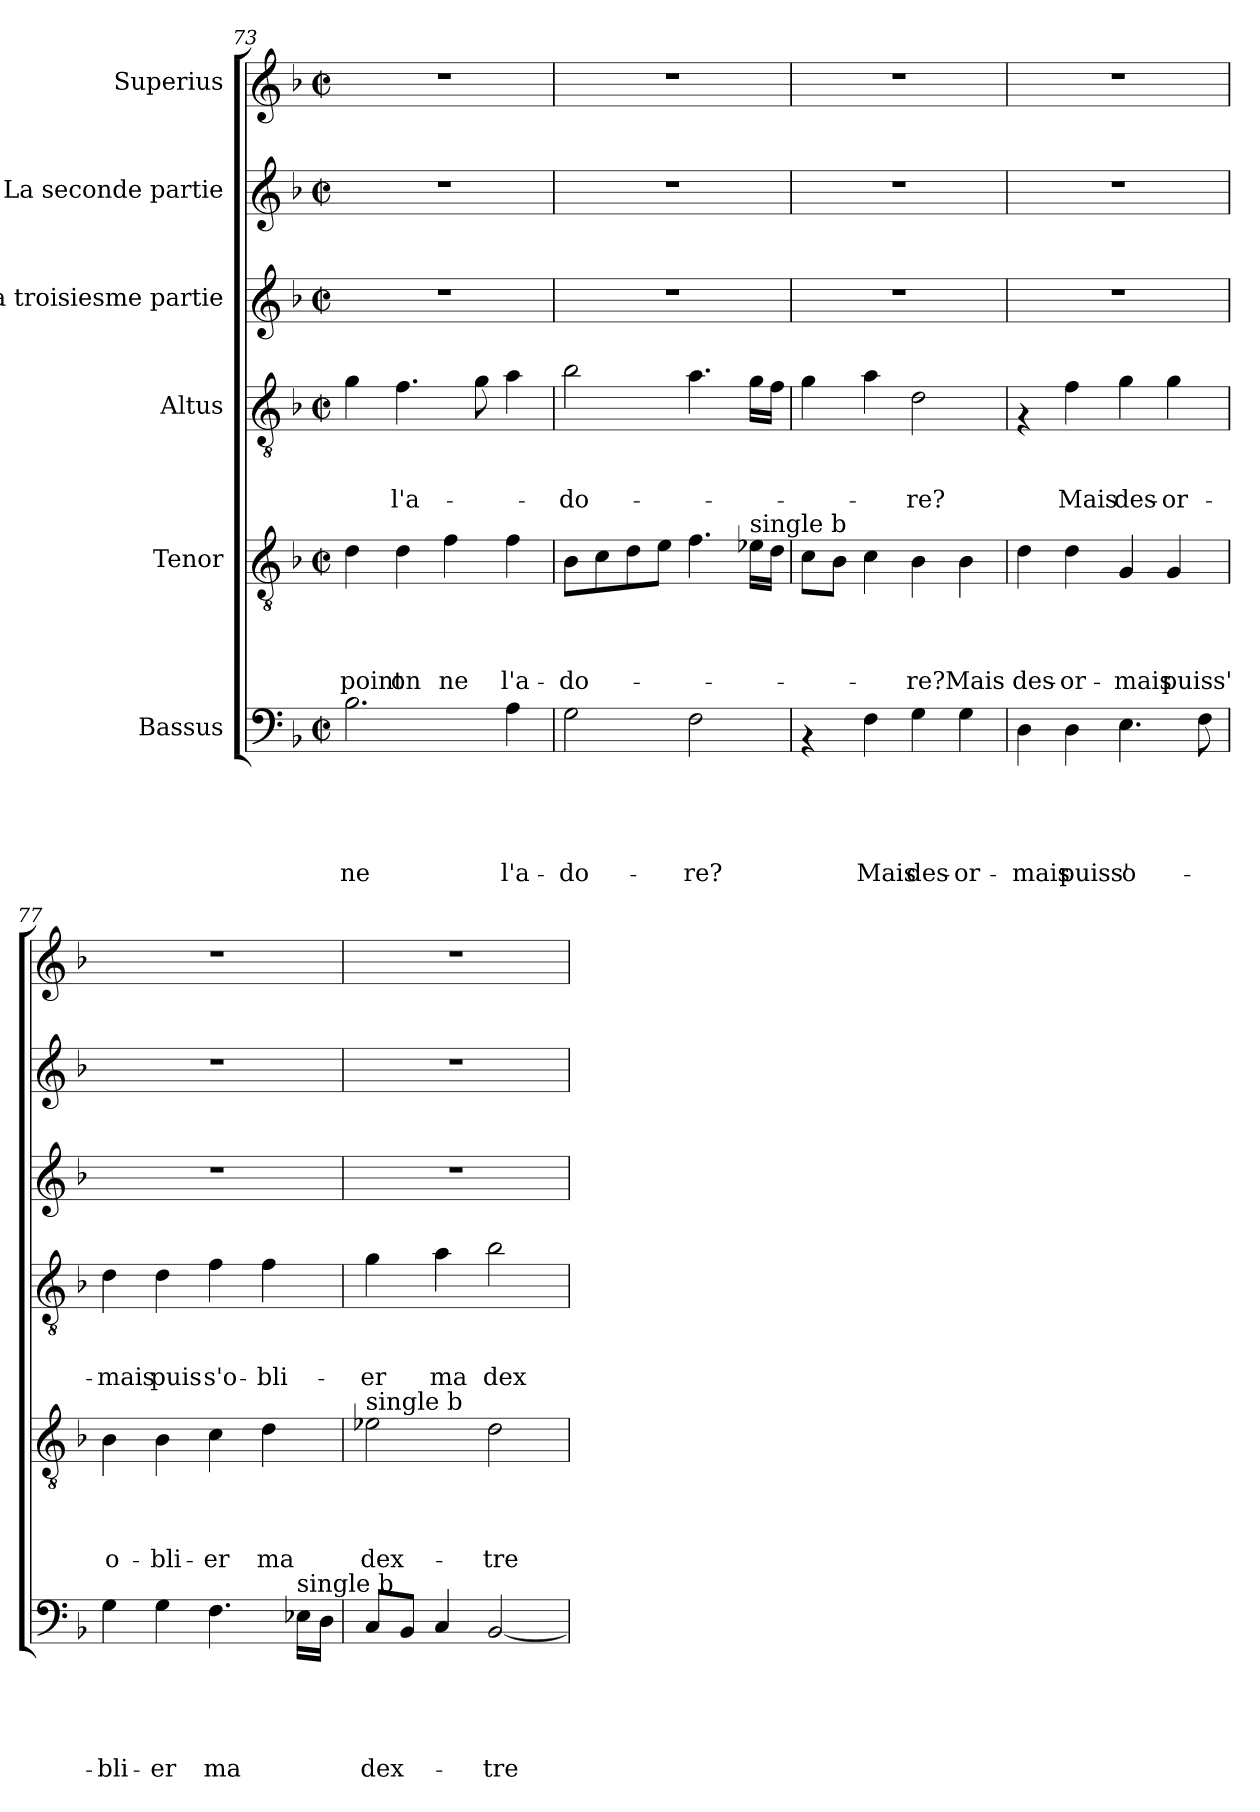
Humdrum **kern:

**kern	**text	**text	**text	**text	**text	**kern	**text	**text	**text	**text	**kern	**text	**text	**text	**kern	**kern	**kern
*part6	*part6	*part6	*part6	*part6	*part6	*part5	*part5	*part5	*part5	*part5	*part4	*part4	*part4	*part4	*part3	*part2	*part1
*staff6	*staff6	*staff6	*staff6	*staff6	*staff6	*staff5	*staff5	*staff5	*staff5	*staff5	*staff4	*staff4	*staff4	*staff4	*staff3	*staff2	*staff1
*I"Bassus	*	*	*	*	*	*I"Tenor	*	*	*	*	*I"Altus	*	*	*	*I"La troisiesme partie	*I"La seconde partie	*I"Superius
!!LO:LB:g=z
*clefF4	*	*	*	*	*	*clefGv2	*	*	*	*	*clefGv2	*	*	*	*clefG2	*clefG2	*clefG2
*k[b-]	*	*	*	*	*	*k[b-]	*	*	*	*	*k[b-]	*	*	*	*k[b-]	*k[b-]	*k[b-]
*F:	*	*	*	*	*	*F:	*	*	*	*	*F:	*	*	*	*F:	*F:	*F:
*M2/2	*	*	*	*	*	*M2/2	*	*	*	*	*M2/2	*	*	*	*M2/2	*M2/2	*M2/2
*met(c|)	*	*	*	*	*	*met(c|)	*	*	*	*	*met(c|)	*	*	*	*met(c|)	*met(c|)	*met(c|)
=73	=73	=73	=73	=73	=73	=73	=73	=73	=73	=73	=73	=73	=73	=73	=73	=73	=73
!	!	!	!	!	!LO:LY:b	!	!	!	!	!LO:LY:b	!	!	!	!	!	!	!
2.B-\	.	.	.	.	ne	4d\	.	.	.	point	4g\	.	.	.	1r	1r	1r
!	!	!	!	!	!	!	!	!	!	!LO:LY:b	!	!	!	!LO:LY:b	!	!	!
.	.	.	.	.	.	4d\	.	.	.	on	4.f\	.	.	l'a-	.	.	.
!	!	!	!	!	!	!	!	!	!	!LO:LY:b	!	!	!	!	!	!	!
.	.	.	.	.	.	4f\	.	.	.	ne	.	.	.	.	.	.	.
.	.	.	.	.	.	.	.	.	.	.	8g\	.	.	.	.	.	.
!	!	!	!	!	!LO:LY:b	!	!	!	!	!LO:LY:b	!	!	!	!	!	!	!
4A\	.	.	.	.	l'a-	4f\	.	.	.	l'a-	4a\	.	.	.	.	.	.
=74	=74	=74	=74	=74	=74	=74	=74	=74	=74	=74	=74	=74	=74	=74	=74	=74	=74
!	!	!	!	!	!LO:LY:b	!	!	!	!	!LO:LY:b	!	!	!	!LO:LY:b	!	!	!
2G\	.	.	.	.	-do-	8B-\L	.	.	.	-do-	2b-\	.	.	-do-	1r	1r	1r
.	.	.	.	.	.	8c\	.	.	.	.	.	.	.	.	.	.	.
.	.	.	.	.	.	8d\	.	.	.	.	.	.	.	.	.	.	.
.	.	.	.	.	.	8e\J	.	.	.	.	.	.	.	.	.	.	.
!	!	!	!	!	!LO:LY:b	!	!	!	!	!	!	!	!	!	!	!	!
2F\	.	.	.	.	-re?	4.f\	.	.	.	.	4.a\	.	.	.	.	.	.
!	!	!	!	!	!	!LO:TX:a:t=single b	!	!	!	!	!	!	!	!	!	!	!
.	.	.	.	.	.	16e-\LL	.	.	.	.	16g\LL	.	.	.	.	.	.
.	.	.	.	.	.	16d\JJ	.	.	.	.	16f\JJ	.	.	.	.	.	.
=75	=75	=75	=75	=75	=75	=75	=75	=75	=75	=75	=75	=75	=75	=75	=75	=75	=75
4rAA	.	.	.	.	.	8c\L	.	.	.	.	4g\	.	.	.	1r	1r	1r
.	.	.	.	.	.	8B-\J	.	.	.	.	.	.	.	.	.	.	.
!	!	!	!	!	!LO:LY:b	!	!	!	!	!	!	!	!	!	!	!	!
4F\	.	.	.	.	Mais	4c\	.	.	.	.	4a\	.	.	.	.	.	.
!	!	!	!	!	!LO:LY:b	!	!	!	!	!LO:LY:b	!	!	!	!LO:LY:b	!	!	!
4G\	.	.	.	.	des-	4B-\	.	.	.	-re?Mais	2d\	.	.	-re?	.	.	.
!	!	!	!	!	!LO:LY:b	!	!	!	!	!	!	!	!	!	!	!	!
4G\	.	.	.	.	-or-	4B-\	.	.	.	.	.	.	.	.	.	.	.
=76	=76	=76	=76	=76	=76	=76	=76	=76	=76	=76	=76	=76	=76	=76	=76	=76	=76
!	!	!	!	!	!LO:LY:b	!	!	!	!	!LO:LY:b	!	!	!	!	!	!	!
4D\	.	.	.	.	-mais	4d\	.	.	.	des-	4rF	.	.	.	1r	1r	1r
!	!	!	!	!	!LO:LY:b	!	!	!	!	!LO:LY:b	!	!	!	!LO:LY:b	!	!	!
4D\	.	.	.	.	puiss'	4d\	.	.	.	-or-	4f\	.	.	Mais	.	.	.
!	!	!	!	!	!LO:LY:b	!	!	!	!	!LO:LY:b	!	!	!	!LO:LY:b	!	!	!
4.E\	.	.	.	.	o-	4G/	.	.	.	-mais	4g\	.	.	des-	.	.	.
!	!	!	!	!	!	!	!	!	!	!LO:LY:b	!	!	!	!LO:LY:b	!	!	!
.	.	.	.	.	.	4G/	.	.	.	puiss'	4g\	.	.	-or-	.	.	.
8F\	.	.	.	.	.	.	.	.	.	.	.	.	.	.	.	.	.
=77	=77	=77	=77	=77	=77	=77	=77	=77	=77	=77	=77	=77	=77	=77	=77	=77	=77
!	!	!	!	!	!LO:LY:b	!	!	!	!	!LO:LY:b	!	!	!	!LO:LY:b	!	!	!
4G\	.	.	.	.	-bli-	4B-\	.	.	.	o-	4d\	.	.	-mais	1r	1r	1r
!	!	!	!	!	!LO:LY:b	!	!	!	!	!LO:LY:b	!	!	!	!LO:LY:b	!	!	!
4G\	.	.	.	.	-er	4B-\	.	.	.	-bli-	4d\	.	.	puis	.	.	.
!	!	!	!	!	!LO:LY:b	!	!	!	!	!LO:LY:b	!	!	!	!LO:LY:b	!	!	!
4.F\	.	.	.	.	ma	4c\	.	.	.	-er	4f\	.	.	s'o-	.	.	.
!	!	!	!	!	!	!	!	!	!	!LO:LY:b	!	!	!	!LO:LY:b	!	!	!
.	.	.	.	.	.	4d\	.	.	.	ma	4f\	.	.	-bli-	.	.	.
!LO:TX:a:t=single b	!	!	!	!	!	!	!	!	!	!	!	!	!	!	!	!	!
16E-\LL	.	.	.	.	.	.	.	.	.	.	.	.	.	.	.	.	.
16D\JJ	.	.	.	.	.	.	.	.	.	.	.	.	.	.	.	.	.
!!LO:LB:g=z
=78	=78	=78	=78	=78	=78	=78	=78	=78	=78	=78	=78	=78	=78	=78	=78	=78	=78
!	!	!	!	!	!	!LO:TX:a:t=single b	!	!	!	!	!	!	!	!	!	!	!
!	!	!	!	!	!LO:LY:b	!	!	!	!	!LO:LY:b	!	!	!	!LO:LY:b	!	!	!
8C/L	.	.	.	.	dex-	2e-\	.	.	.	dex-	4g\	.	.	-er	1r	1r	1r
8BB-/J	.	.	.	.	.	.	.	.	.	.	.	.	.	.	.	.	.
!	!	!	!	!	!	!	!	!	!	!	!	!	!	!LO:LY:b	!	!	!
4C/	.	.	.	.	.	.	.	.	.	.	4a\	.	.	ma	.	.	.
!	!	!	!	!	!LO:LY:b	!	!	!	!	!LO:LY:b	!	!	!	!LO:LY:b	!	!	!
[<2BB-/	.	.	.	.	-tre	2d\	.	.	.	-tre	2b-\	.	.	dex-	.	.	.
=	=	=	=	=	=	=	=	=	=	=	=	=	=	=	=	=	=
*-	*-	*-	*-	*-	*-	*-	*-	*-	*-	*-	*-	*-	*-	*-	*-	*-	*-
